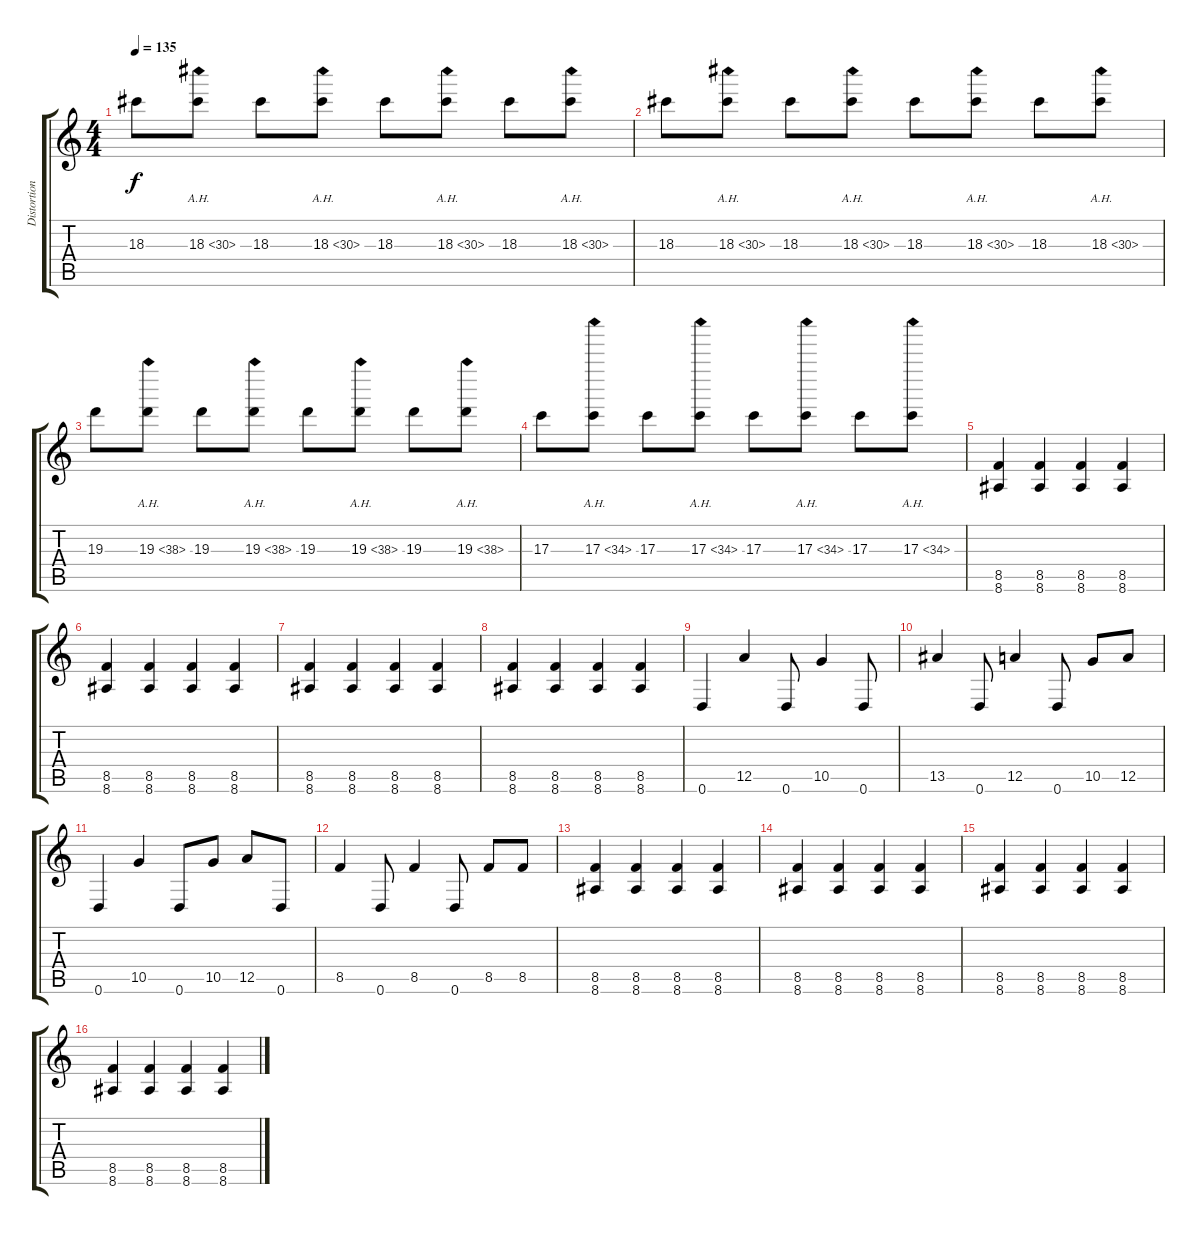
\track ("Distortion" "Distortion") {instrument distortionguitar}
\staff {score tabs}
\tuning (E4 B3 G3 D3 A2 D2) {hide}
\ts (4 4)
\tempo 135
\clef g2
\ks c
18.3.8{dy f} 18.3{ah 12}.8 18.3.8 18.3{ah 12}.8 18.3.8 18.3{ah 12}.8 18.3.8 18.3{ah 12}.8 |
18.3.8 18.3{ah 12}.8 18.3.8 18.3{ah 12}.8 18.3.8 18.3{ah 12}.8 18.3.8 18.3{ah 12}.8 |
19.3.8 19.3{ah 19}.8 19.3.8 19.3{ah 19}.8 19.3.8 19.3{ah 19}.8 19.3.8 19.3{ah 19}.8 |
17.3.8 17.3{ah 17}.8 17.3.8 17.3{ah 17}.8 17.3.8 17.3{ah 17}.8 17.3.8 17.3{ah 17}.8 |
(8.5 8.6).4 (8.5 8.6).4 (8.5 8.6).4 (8.5 8.6).4 |
(8.5 8.6).4 (8.5 8.6).4 (8.5 8.6).4 (8.5 8.6).4 |
(8.5 8.6).4 (8.5 8.6).4 (8.5 8.6).4 (8.5 8.6).4 |
(8.5 8.6).4 (8.5 8.6).4 (8.5 8.6).4 (8.5 8.6).4 |
0.6.4 12.5.4 0.6.8 10.5.4 0.6.8 |
13.5.4 0.6.8 12.5.4 0.6.8 10.5.8 12.5.8 |
0.6.4 10.5.4 0.6.8 10.5.8 12.5.8 0.6.8 |
8.5.4 0.6.8 8.5.4 0.6.8 8.5.8 8.5.8 |
(8.5 8.6).4 (8.5 8.6).4 (8.5 8.6).4 (8.5 8.6).4 |
(8.5 8.6).4 (8.5 8.6).4 (8.5 8.6).4 (8.5 8.6).4 |
(8.5 8.6).4 (8.5 8.6).4 (8.5 8.6).4 (8.5 8.6).4 |
(8.5 8.6).4 (8.5 8.6).4 (8.5 8.6).4 (8.5 8.6).4
